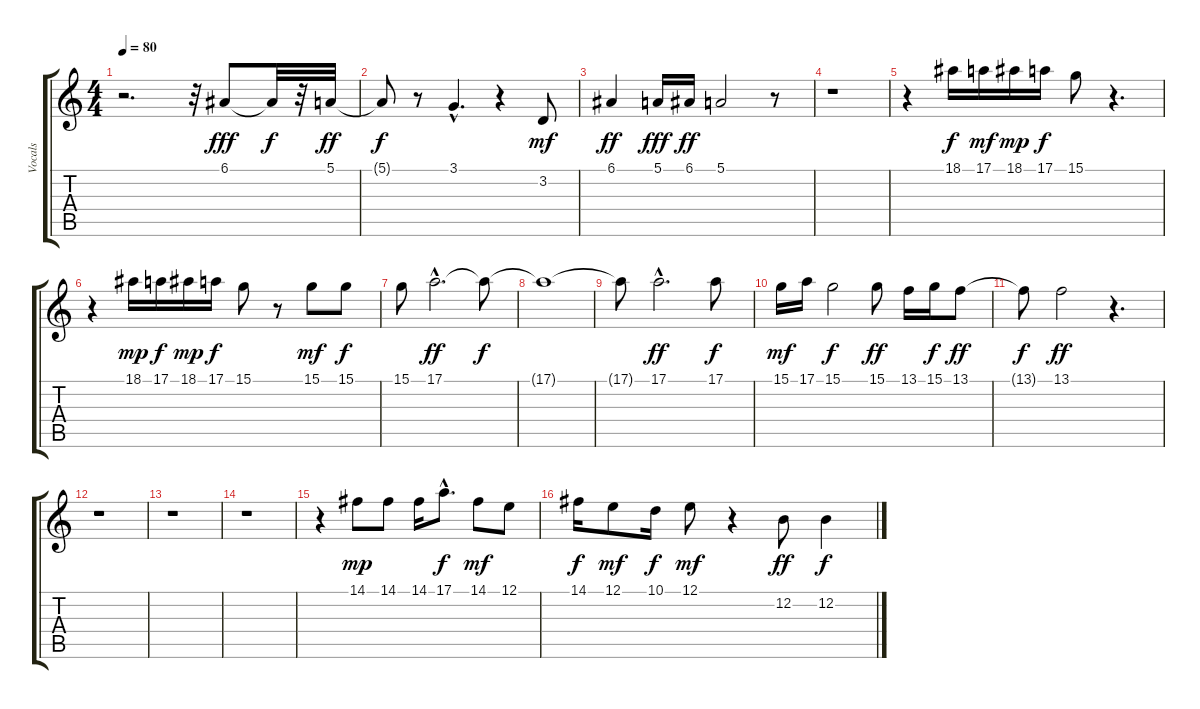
\track ("Vocals              " "Vocals    ") {instrument percussiveorgan}
\staff {score tabs}
\tuning (E4 B3 G3 D3 A2 E2) {hide}
\ts (4 4)
\tempo 80
\clef g2
\ks c
r.2{d dy fff} r.32 6.1.8 6.1{t}.32{dy f} r.32 5.1.32{dy ff} |
5.1{t}.8{dy f} r.8 3.1{hac}.4{d} r.4 3.2.8{dy mf} |
6.1.4{dy ff} 5.1.16{dy fff} 6.1.16{dy ff} 5.1.2 r.8 |
r.1 |
r.4 18.1.16{dy f} 17.1.16{dy mf} 18.1.16{dy mp} 17.1.16{dy f} 15.1.8 r.4{d} |
r.4 18.1.16{dy mp} 17.1.16{dy f} 18.1.16{dy mp} 17.1.16{dy f} 15.1.8 r.8 15.1.8{dy mf} 15.1.8{dy f} |
15.1.8 17.1{hac}.2{d dy ff} 17.1{t}.8{dy f} |
17.1{t}.1 |
17.1{t}.8 17.1{hac}.2{d dy ff} 17.1.8{dy f} |
15.1.16{dy mf} 17.1.16 15.1.2{dy f} 15.1.8{dy ff} 13.1.16 15.1.16{dy f} 13.1.8{dy ff} |
13.1{t}.8{dy f} 13.1.2{dy ff} r.4{d} |
r.1 |
r.1 |
r.1 |
r.4 14.1.8{dy mp} 14.1.8 14.1.16 17.1{hac}.8{d dy f} 14.1.8{dy mf} 12.1.8 |
14.1.16{dy f} 12.1.8{dy mf} 10.1.16{dy f} 12.1.8{dy mf} r.4 12.2.8{dy ff} 12.2.4{dy f}
